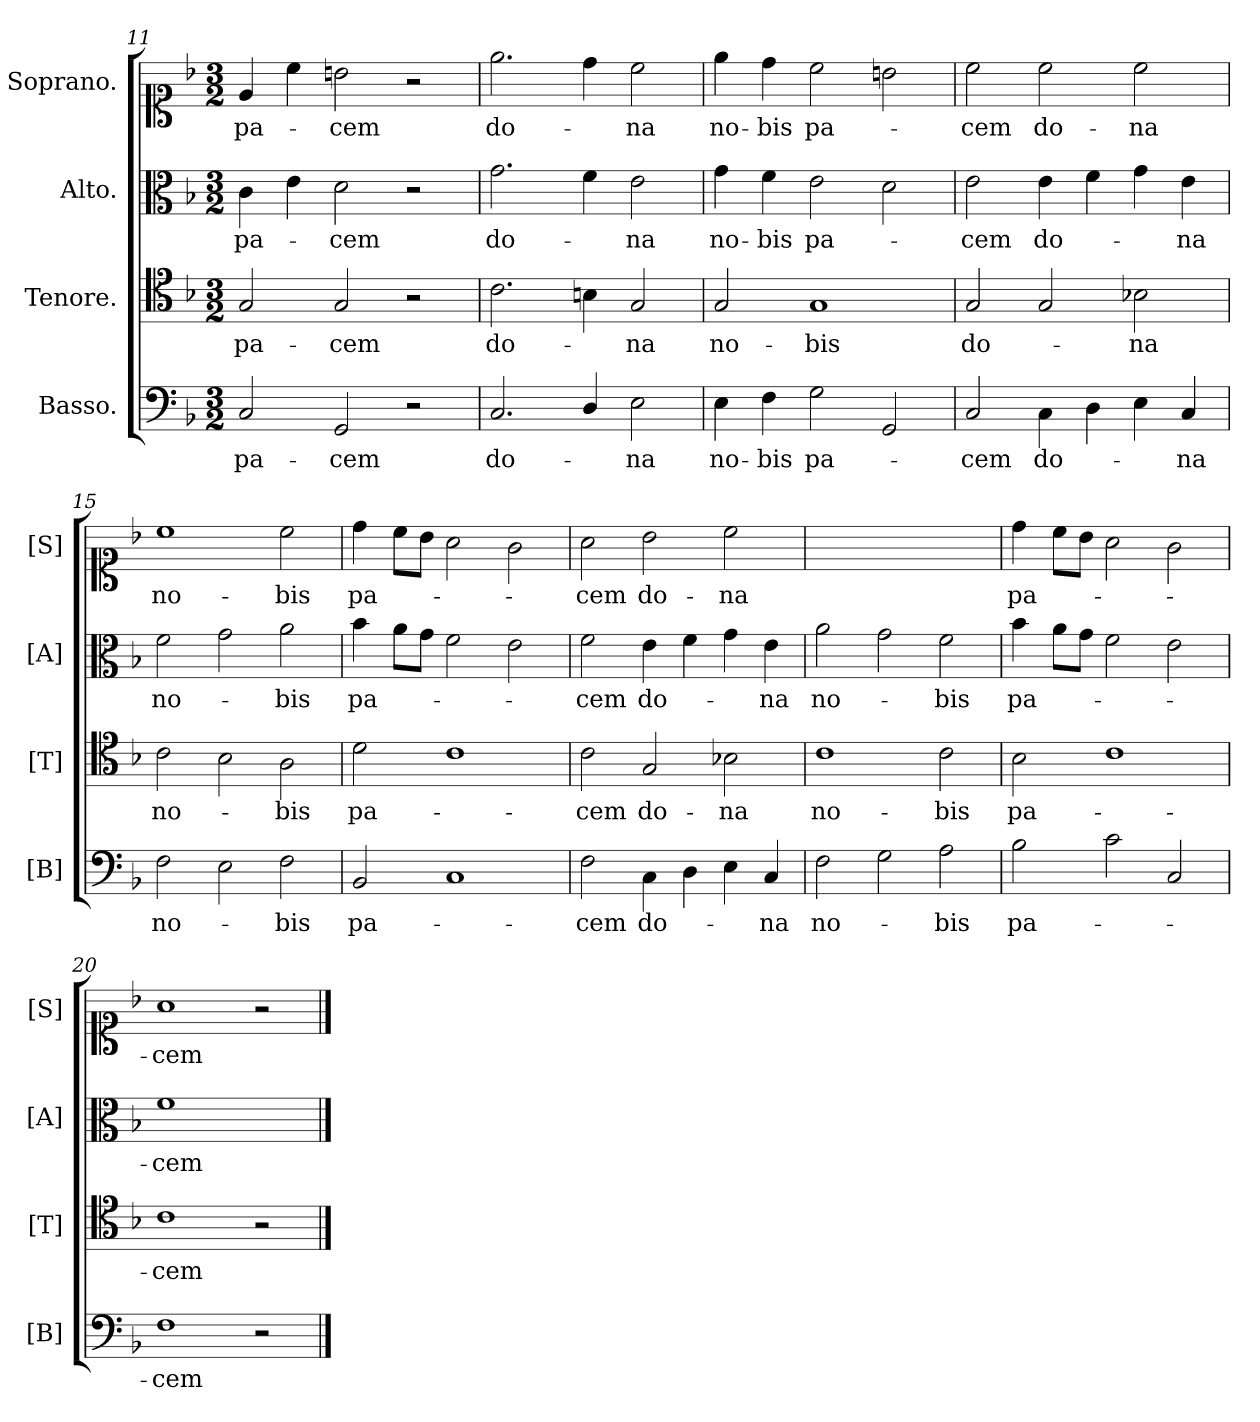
**kern	**text	**kern	**text	**kern	**text	**kern	**text
*part4	*part4	*part3	*part3	*part2	*part2	*part1	*part1
*staff4	*staff4	*staff3	*staff3	*staff2	*staff2	*staff1	*staff1
*I"Basso.	*	*I"Tenore.	*	*I"Alto.	*	*I"Soprano.	*
*I'[B]	*	*I'[T]	*	*I'[A]	*	*I'[S]	*
*clefF4	*	*clefC4	*	*clefC3	*	*clefC1	*
*k[b-]	*	*k[b-]	*	*k[b-]	*	*k[b-]	*
*F:	*	*F:	*	*F:	*	*F:	*
*M3/2	*	*M3/2	*	*M3/2	*	*M3/2	*
=11	=11	=11	=11	=11	=11	=11	=11
2C/	pa-	2G/	pa-	4c\	pa-	4e/	pa-
.	.	.	.	4e\	.	4cc\	.
2GG/	-cem	2G/	-cem	2d\	-cem	2bn\	-cem
2r	.	2r	.	2r	.	2r	.
=12	=12	=12	=12	=12	=12	=12	=12
2.C/	do-	2.c\	do-	2.g\	do-	2.ee\	do-
4D/	.	4Bn\	.	4f\	.	4dd\	.
2E\	-na	2G/	-na	2e\	-na	2cc\	-na
=13	=13	=13	=13	=13	=13	=13	=13
4E\	no-	2G/	no-	4g\	no-	4ee\	no-
4F\	-bis	.	.	4f\	-bis	4dd\	-bis
2G\	pa-	1G	-bis	2e\	pa-	2cc\	pa-
2GG/	.	.	.	2d\	.	2bn\	.
=14	=14	=14	=14	=14	=14	=14	=14
2C/	-cem	2G/	do-	2e\	-cem	2cc\	-cem
4C\	do-	2G/	.	4e\	do-	2cc\	do-
4D\	.	.	.	4f\	.	.	.
4E\	.	2B-X\	-na	4g\	.	2cc\	-na
4C/	-na	.	.	4e\	-na	.	.
=15	=15	=15	=15	=15	=15	=15	=15
2F\	no-	2c\	no-	2f\	no-	1cc	no-
2E\	.	2B-\	.	2g\	.	.	.
2F\	-bis	2A\	-bis	2a\	-bis	2cc\	-bis
=16	=16	=16	=16	=16	=16	=16	=16
2BB-/	pa-	2d\	pa-	4b-\	pa-	4dd\	pa-
.	.	.	.	8a\L	.	8cc\L	.
.	.	.	.	8g\J	.	8b-\J	.
1C	.	1c	.	2f\	.	2a\	.
.	.	.	.	2e\	.	2g\	.
=17	=17	=17	=17	=17	=17	=17	=17
2F\	-cem	2c\	-cem	2f\	-cem	2a\	-cem
4C\	do-	2G/	do-	4e\	do-	2b-\	do-
4D\	.	.	.	4f\	.	.	.
4E\	.	2B-X\	-na	4g\	.	2cc\	-na
4C/	-na	.	.	4e\	-na	.	.
=18	=18	=18	=18	=18	=18	=18	=18
2F\	no-	1c	no-	2a\	no-	1.ryy	.
2G\	.	.	.	2g\	.	.	.
2A\	-bis	2c\	-bis	2f\	-bis	.	.
=19	=19	=19	=19	=19	=19	=19	=19
2B-\	pa-	2B-\	pa-	4b-\	pa-	4dd\	pa-
.	.	.	.	8a\L	.	8cc\L	.
.	.	.	.	8g\J	.	8b-\J	.
2c\	.	1c	.	2f\	.	2a\	.
2C/	.	.	.	2e\	.	2g\	.
=20	=20	=20	=20	=20	=20	=20	=20
1F	-cem	1c	-cem	1f	-cem	1a	-cem
2r	.	2r	.	2ryy	.	2r	.
==	==	==	==	==	==	==	==
*-	*-	*-	*-	*-	*-	*-	*-
